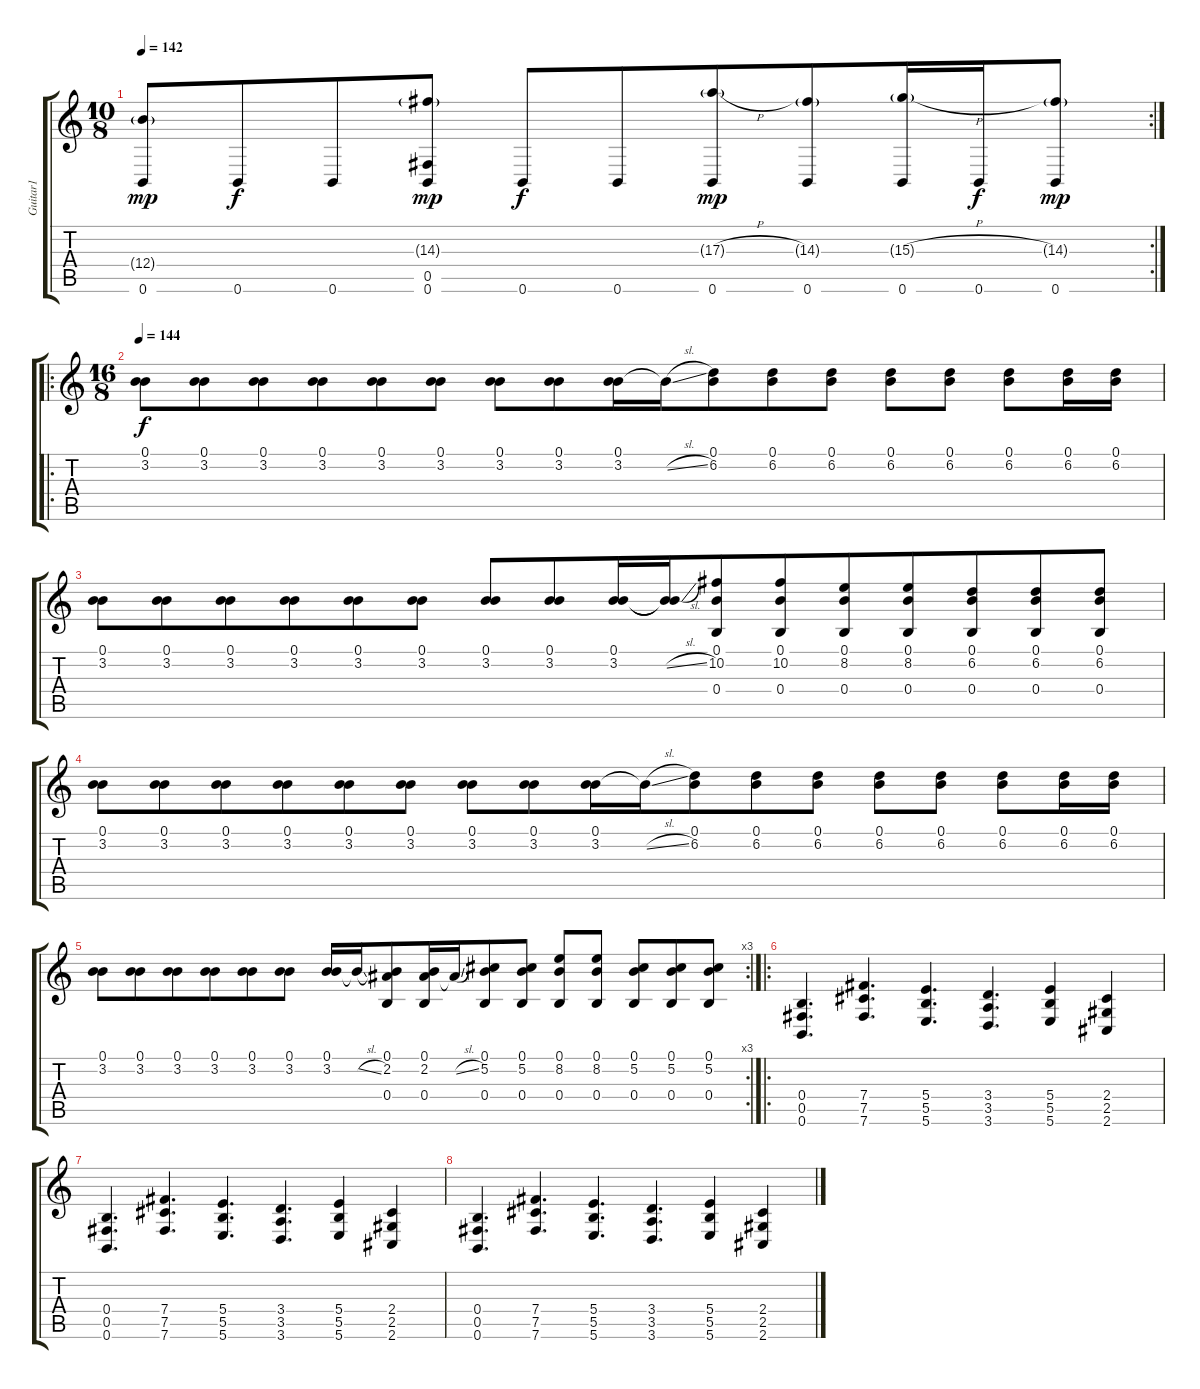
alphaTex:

\track ("Guitar1" "Guitar1") {instrument overdrivenguitar}
\staff {score tabs}
\tuning (B3 Ab3 E3 B2 Gb2 B1) {hide}
\rc 2
\ts (10 8)
\tempo 142
\clef g2
\ks c
(12.4{g} 0.6).8{dy mp} 0.6.8{dy f} 0.6.8 (14.3{g} 0.5 0.6).8{dy mp} 0.6.8{dy f} 0.6.8 (17.3{h g} 0.6).8{dy mp beam merge} (14.3{g} 0.6).8 (15.3{h g} 0.6).16 0.6.16{dy f beam merge} (14.3{g} 0.6).8{dy mp} |
\ro
\ts (16 8)
\tempo 144
(0.1 3.2).8{dy f beam merge} (0.1 3.2).8{beam merge} (0.1 3.2).8 (0.1 3.2).8{beam merge} (0.1 3.2).8{beam merge} (0.1 3.2).8{beam split} (0.1 3.2).8{beam merge} (0.1 3.2).8{beam merge} (0.1 3.2).16 3.2{sl t}.16 (0.1 6.2).8{beam merge} (0.1 6.2).8{beam merge} (0.1 6.2).8 (0.1 6.2).8{beam merge} (0.1 6.2).8{beam split} (0.1 6.2).8{beam merge} (0.1 6.2).16 (0.1 6.2).16 |
(0.1 3.2).8{beam merge} (0.1 3.2).8{beam merge} (0.1 3.2).8 (0.1 3.2).8{beam merge} (0.1 3.2).8{beam merge} (0.1 3.2).8 (0.1 3.2).8{beam merge} (0.1 3.2).8{beam merge} (0.1 3.2).16 (0.1{t} 3.2{sl t}).16 (0.1 10.2 0.4).8{beam merge} (0.1 10.2 0.4).8 (0.1 8.2 0.4).8{beam merge} (0.1 8.2 0.4).8 (0.1 6.2 0.4).8{beam merge} (0.1 6.2 0.4).8 (0.1 6.2 0.4).8 |
(0.1 3.2).8{beam merge} (0.1 3.2).8{beam merge} (0.1 3.2).8 (0.1 3.2).8{beam merge} (0.1 3.2).8{beam merge} (0.1 3.2).8{beam split} (0.1 3.2).8{beam merge} (0.1 3.2).8{beam merge} (0.1 3.2).16 3.2{sl t}.16 (0.1 6.2).8{beam merge} (0.1 6.2).8{beam merge} (0.1 6.2).8 (0.1 6.2).8{beam merge} (0.1 6.2).8{beam split} (0.1 6.2).8{beam merge} (0.1 6.2).16 (0.1 6.2).16 |
\rc 3
(0.1 3.2).8{beam merge} (0.1 3.2).8{beam merge} (0.1 3.2).8 (0.1 3.2).8{beam merge} (0.1 3.2).8{beam merge} (0.1 3.2).8 (0.1 3.2).16 3.2{sl t}.16{beam merge} (0.1 2.2 0.4).8{beam merge} (0.1 2.2 0.4).16 2.2{sl t}.16 (0.1 5.2 0.4).8{beam merge} (0.1 5.2 0.4).8{beam split} (0.1 8.2 0.4).8{beam merge} (0.1 8.2 0.4).8{beam split} (0.1 5.2 0.4).8{beam merge} (0.1 5.2 0.4).8{beam merge} (0.1 5.2 0.4).8 |
\ro
(0.4 0.5 0.6).4{d} (7.4 7.5 7.6).4{d} (5.4 5.5 5.6).4{d} (3.4 3.5 3.6).4{d} (5.4 5.5 5.6).4 (2.4 2.5 2.6).4 |
(0.4 0.5 0.6).4{d} (7.4 7.5 7.6).4{d} (5.4 5.5 5.6).4{d} (3.4 3.5 3.6).4{d} (5.4 5.5 5.6).4 (2.4 2.5 2.6).4 |
(0.4 0.5 0.6).4{d} (7.4 7.5 7.6).4{d} (5.4 5.5 5.6).4{d} (3.4 3.5 3.6).4{d} (5.4 5.5 5.6).4 (2.4 2.5 2.6).4
